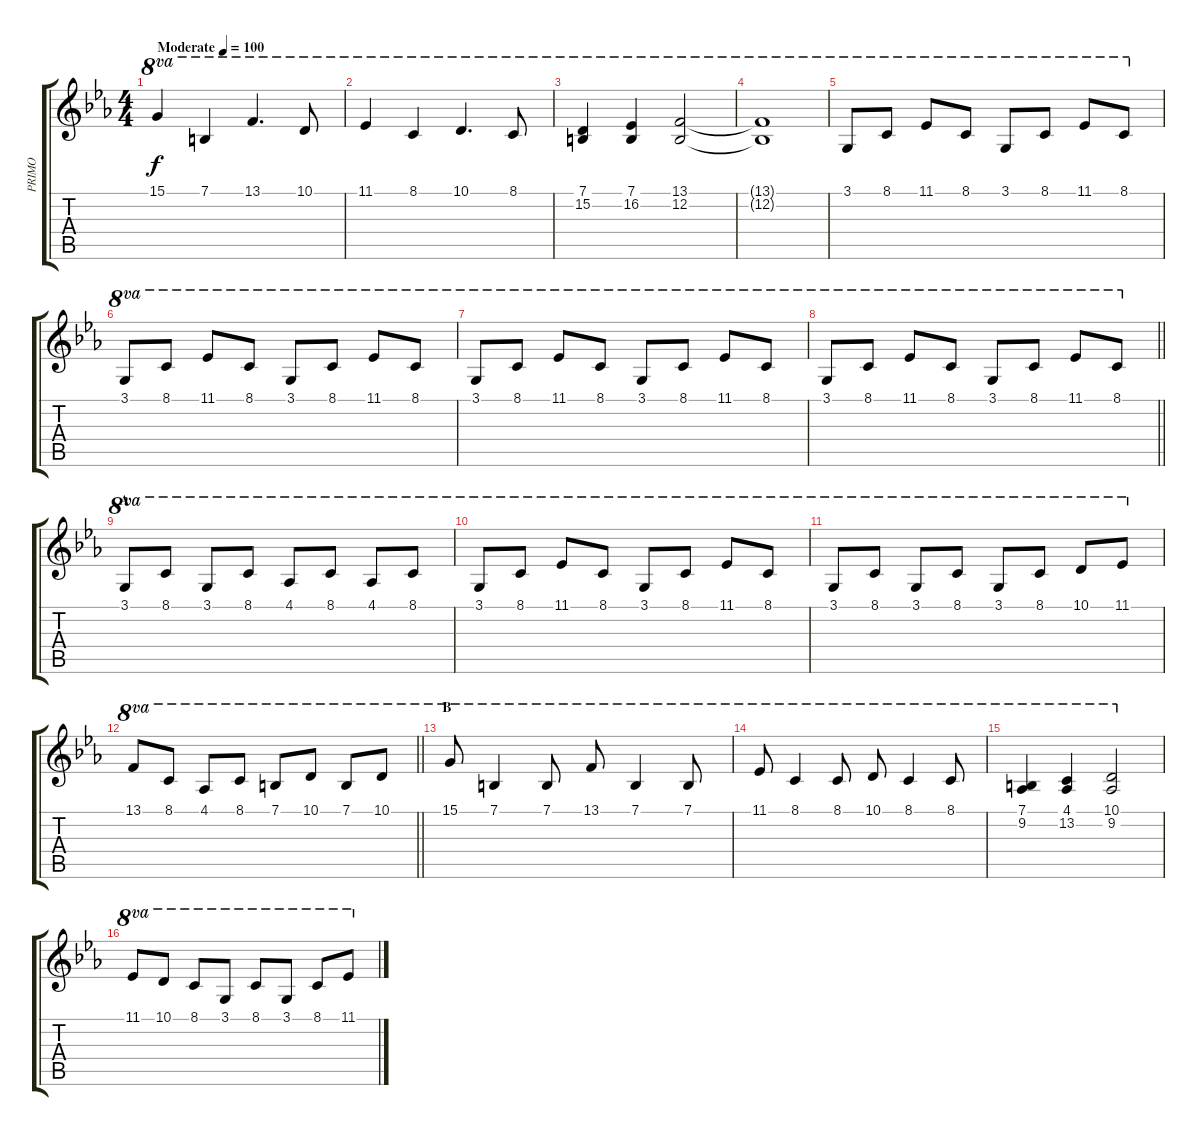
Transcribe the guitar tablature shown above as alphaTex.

\track ("PRIMO" "PRIMO") {instrument acousticgrandpiano}
\staff {score tabs}
\tuning (E4 B3 G3 D3 A2 E2) {hide}
\ts (4 4)
\tempo (100 "Moderate")
\clef g2
\ks cminor
15.1.4{ot 8va dy f instrument acousticgrandpiano} 7.1.4{ot 8va} 13.1.4{d ot 8va} 10.1.8{ot 8va} |
11.1.4{ot 8va} 8.1.4{ot 8va} 10.1.4{d ot 8va} 8.1.8{ot 8va} |
(7.1 15.2).4{ot 8va} (7.1 16.2).4{ot 8va} (13.1 12.2).2{ot 8va} |
(13.1{t} 12.2{t}).1{ot 8va} |
3.1.8{ot 8va} 8.1.8{ot 8va} 11.1.8{ot 8va} 8.1.8{ot 8va} 3.1.8{ot 8va} 8.1.8{ot 8va} 11.1.8{ot 8va} 8.1.8{ot 8va} |
3.1.8{ot 8va} 8.1.8{ot 8va} 11.1.8{ot 8va} 8.1.8{ot 8va} 3.1.8{ot 8va} 8.1.8{ot 8va} 11.1.8{ot 8va} 8.1.8{ot 8va} |
3.1.8{ot 8va} 8.1.8{ot 8va} 11.1.8{ot 8va} 8.1.8{ot 8va} 3.1.8{ot 8va} 8.1.8{ot 8va} 11.1.8{ot 8va} 8.1.8{ot 8va} |
\barLineRight lightlight
3.1.8{ot 8va} 8.1.8{ot 8va} 11.1.8{ot 8va} 8.1.8{ot 8va} 3.1.8{ot 8va} 8.1.8{ot 8va} 11.1.8{ot 8va} 8.1.8{ot 8va} |
\section ("" "A")
3.1.8{ot 8va} 8.1.8{ot 8va} 3.1.8{ot 8va} 8.1.8{ot 8va} 4.1.8{ot 8va} 8.1.8{ot 8va} 4.1.8{ot 8va} 8.1.8{ot 8va} |
3.1.8{ot 8va} 8.1.8{ot 8va} 11.1.8{ot 8va} 8.1.8{ot 8va} 3.1.8{ot 8va} 8.1.8{ot 8va} 11.1.8{ot 8va} 8.1.8{ot 8va} |
3.1.8{ot 8va} 8.1.8{ot 8va} 3.1.8{ot 8va} 8.1.8{ot 8va} 3.1.8{ot 8va} 8.1.8{ot 8va} 10.1.8{ot 8va} 11.1.8{ot 8va} |
\barLineRight lightlight
13.1.8{ot 8va} 8.1.8{ot 8va} 4.1.8{ot 8va} 8.1.8{ot 8va} 7.1.8{ot 8va} 10.1.8{ot 8va} 7.1.8{ot 8va} 10.1.8{ot 8va} |
\section ("" "B")
15.1.8{ot 8va} 7.1.4{ot 8va} 7.1.8{ot 8va} 13.1.8{ot 8va} 7.1.4{ot 8va} 7.1.8{ot 8va} |
11.1.8{ot 8va} 8.1.4{ot 8va} 8.1.8{ot 8va} 10.1.8{ot 8va} 8.1.4{ot 8va} 8.1.8{ot 8va} |
(7.1 9.2).4{ot 8va} (4.1 13.2).4{ot 8va} (10.1 9.2).2{ot 8va} |
11.1.8{ot 8va} 10.1.8{ot 8va} 8.1.8{ot 8va} 3.1.8{ot 8va} 8.1.8{ot 8va} 3.1.8{ot 8va} 8.1.8{ot 8va} 11.1.8{ot 8va}
